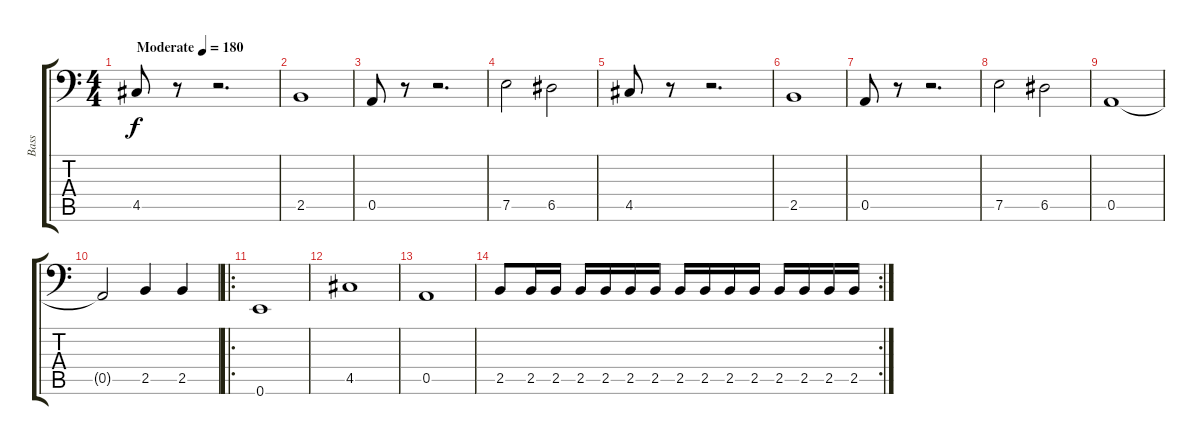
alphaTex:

\track ("Bass" "Bass") {instrument electricbasspick}
\staff {score tabs}
\tuning (E3 B2 G2 D2 A1 E1) {hide}
\ts (4 4)
\tempo (180 "Moderate")
\clef f4
\ks c
4.5.8{dy f instrument electricbasspick} r.8 r.2{d} |
2.5.1 |
0.5.8 r.8 r.2{d} |
7.5.2 6.5.2 |
4.5.8 r.8 r.2{d} |
2.5.1 |
0.5.8 r.8 r.2{d} |
7.5.2 6.5.2 |
0.5.1 |
0.5{t}.2 2.5.4 2.5.4 |
\ro
0.6.1 |
4.5.1 |
0.5.1 |
\rc 2
2.5.8 2.5.16 2.5.16 2.5.16 2.5.16 2.5.16 2.5.16 2.5.16 2.5.16 2.5.16 2.5.16 2.5.16 2.5.16 2.5.16 2.5.16
